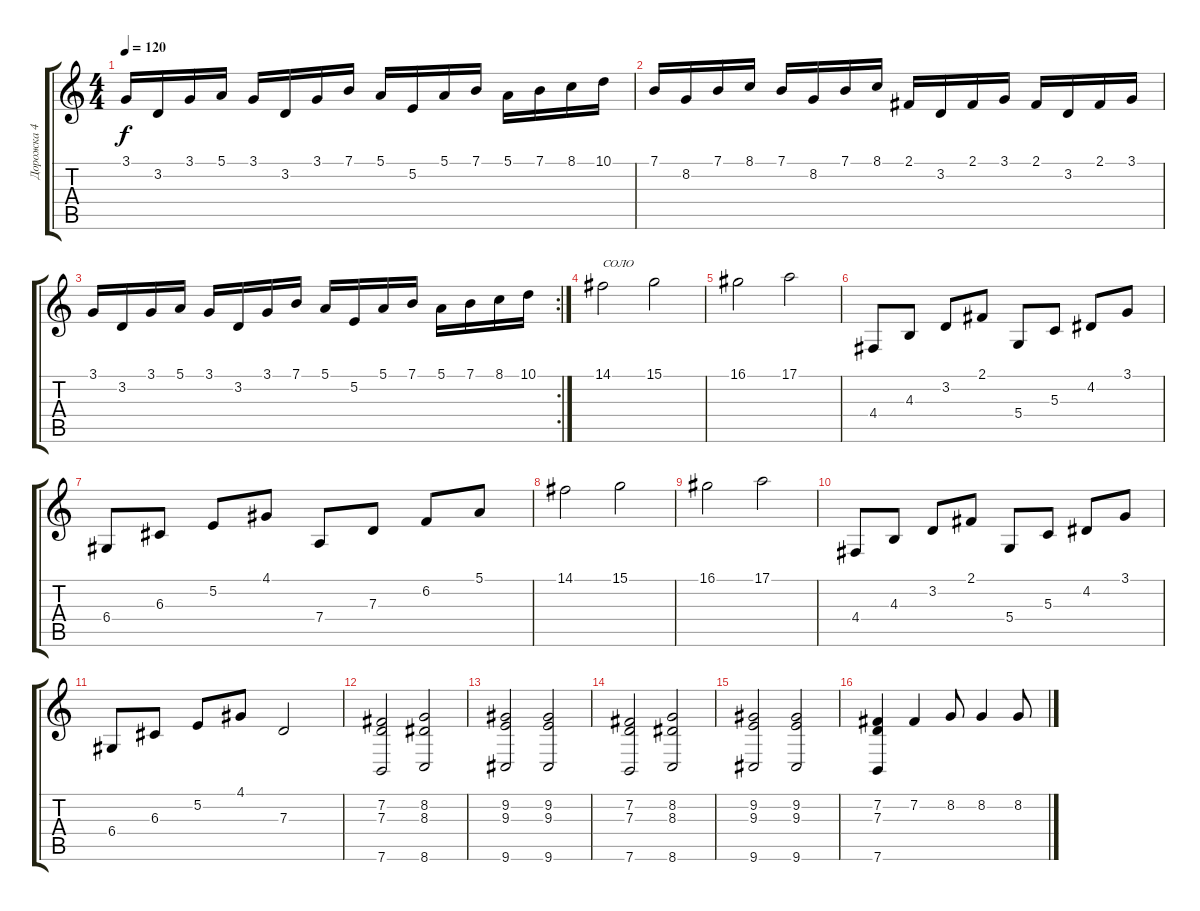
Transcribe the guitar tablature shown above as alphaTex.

\track ("Дорожка 4" "Дорожка 4") {instrument tremolostrings}
\staff {score tabs}
\tuning (E4 B3 G3 D3 A2 E2) {hide}
\ts (4 4)
\tempo 120
\clef g2
\ks c
3.1.16{dy f} 3.2.16 3.1.16 5.1.16 3.1.16 3.2.16 3.1.16 7.1.16 5.1.16 5.2.16 5.1.16 7.1.16 5.1.16 7.1.16 8.1.16 10.1.16 |
7.1.16 8.2.16 7.1.16 8.1.16 7.1.16 8.2.16 7.1.16 8.1.16 2.1.16 3.2.16 2.1.16 3.1.16 2.1.16 3.2.16 2.1.16 3.1.16 |
\rc 2
3.1.16 3.2.16 3.1.16 5.1.16 3.1.16 3.2.16 3.1.16 7.1.16 5.1.16 5.2.16 5.1.16 7.1.16 5.1.16 7.1.16 8.1.16 10.1.16 |
14.1.2{txt "СОЛО"} 15.1.2 |
16.1.2 17.1.2 |
4.4.8 4.3.8 3.2.8 2.1.8 5.4.8 5.3.8 4.2.8 3.1.8 |
6.4.8 6.3.8 5.2.8 4.1.8 7.4.8 7.3.8 6.2.8 5.1.8 |
14.1.2 15.1.2 |
16.1.2 17.1.2 |
4.4.8 4.3.8 3.2.8 2.1.8 5.4.8 5.3.8 4.2.8 3.1.8 |
6.4.8 6.3.8 5.2.8 4.1.8 7.3.2 |
(7.2 7.3 7.6).2 (8.2 8.3 8.6).2 |
(9.2 9.3 9.6).2 (9.2 9.3 9.6).2 |
(7.2 7.3 7.6).2 (8.2 8.3 8.6).2 |
(9.2 9.3 9.6).2 (9.2 9.3 9.6).2 |
(7.2 7.3 7.6).4 7.2.4 8.2.8 8.2.4 8.2.8
